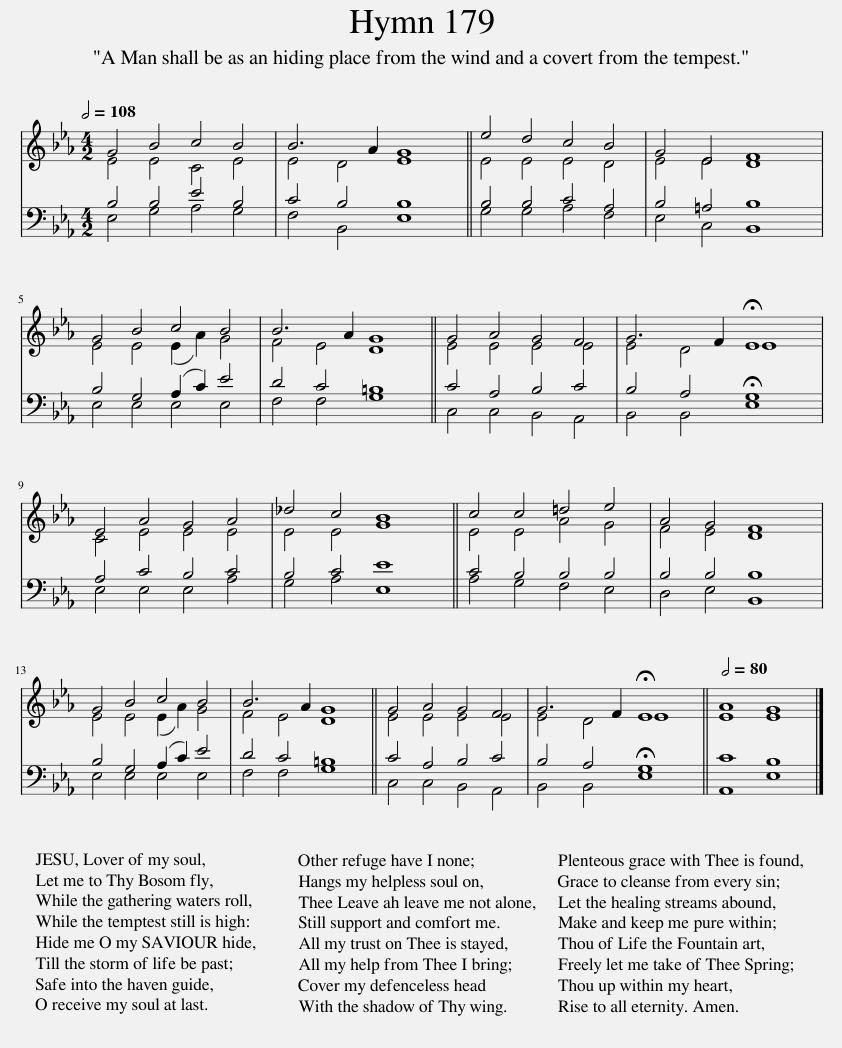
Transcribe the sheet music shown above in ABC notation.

X:1
%%score { ( 1 2 ) | ( 3 4 ) }
L:1/8
Q:1/2=108
M:4/2
I:linebreak $
K:Eb
V:1 treble
V:2 treble
V:3 bass
V:4 bass
V:1
 G4 B4 c4 B4 | B6 A2 G8 || e4 d4 c4 B4 | G4 E4 F8 |$ G4 B4 c4 B4 | %5
 B6 A2 G8 || G4 A4 G4 F4 | G6 F2 !fermata!E8 |$ E4 A4 G4 A4 | _d4 c4 B8 || %10
 c4 c4 =d4 e4 | A4 G4 F8 |$ G4 B4 c4 B4 | B6 A2 G8 || G4 A4 G4 F4 | %15
 G6 F2 !fermata!E8 ||[Q:1/2=80] A8 G8 |] %17
V:2
 E4 E4 C4 E4 | E4 D4 E8 || E4 E4 E4 D4 | E4 E4 D8 |$ E4 E4 (E2 A2) G4 | %5
 F4 E4 D8 || E4 E4 E4 E4 | E4 D4 E8 |$ C4 E4 E4 E4 | E4 E4 G8 || %10
 E4 E4 A4 G4 | F4 E4 D8 |$ E4 E4 (E2 A2) G4 | F4 E4 D8 || E4 E4 E4 E4 | %15
 E4 D4 E8 || E8 E8 |] %17
V:3
 B,4 B,4 E4 B,4 | C4 B,4 B,8 || B,4 B,4 C4 A,4 | B,4 =A,4 B,8 |$ B,4 G,4 (A,2 C2) E4 | %5
 D4 C4 =B,8 || C4 A,4 B,4 C4 | B,4 A,4 !fermata!G,8 |$ A,4 C4 B,4 C4 | B,4 C4 E8 || %10
 C4 B,4 B,4 B,4 | B,4 B,4 B,8 |$ B,4 G,4 (A,2 C2) E4 | D4 C4 =B,8 || C4 A,4 B,4 C4 | %15
 B,4 A,4 !fermata!G,8 || C8 B,8 |] %17
V:4
 E,4 G,4 A,4 G,4 | F,4 B,,4 E,8 || G,4 G,4 A,4 F,4 | E,4 C,4 B,,8 |$ E,4 E,4 E,4 E,4 | %5
 F,4 F,4 G,8 || C,4 C,4 B,,4 A,,4 | B,,4 B,,4 E,8 |$ E,4 E,4 E,4 A,4 | G,4 A,4 E,8 || %10
 A,4 G,4 F,4 E,4 | D,4 E,4 B,,8 |$ E,4 E,4 E,4 E,4 | F,4 F,4 G,8 || C,4 C,4 B,,4 A,,4 | %15
 B,,4 B,,4 E,8 || A,,8 E,8 |] %17
